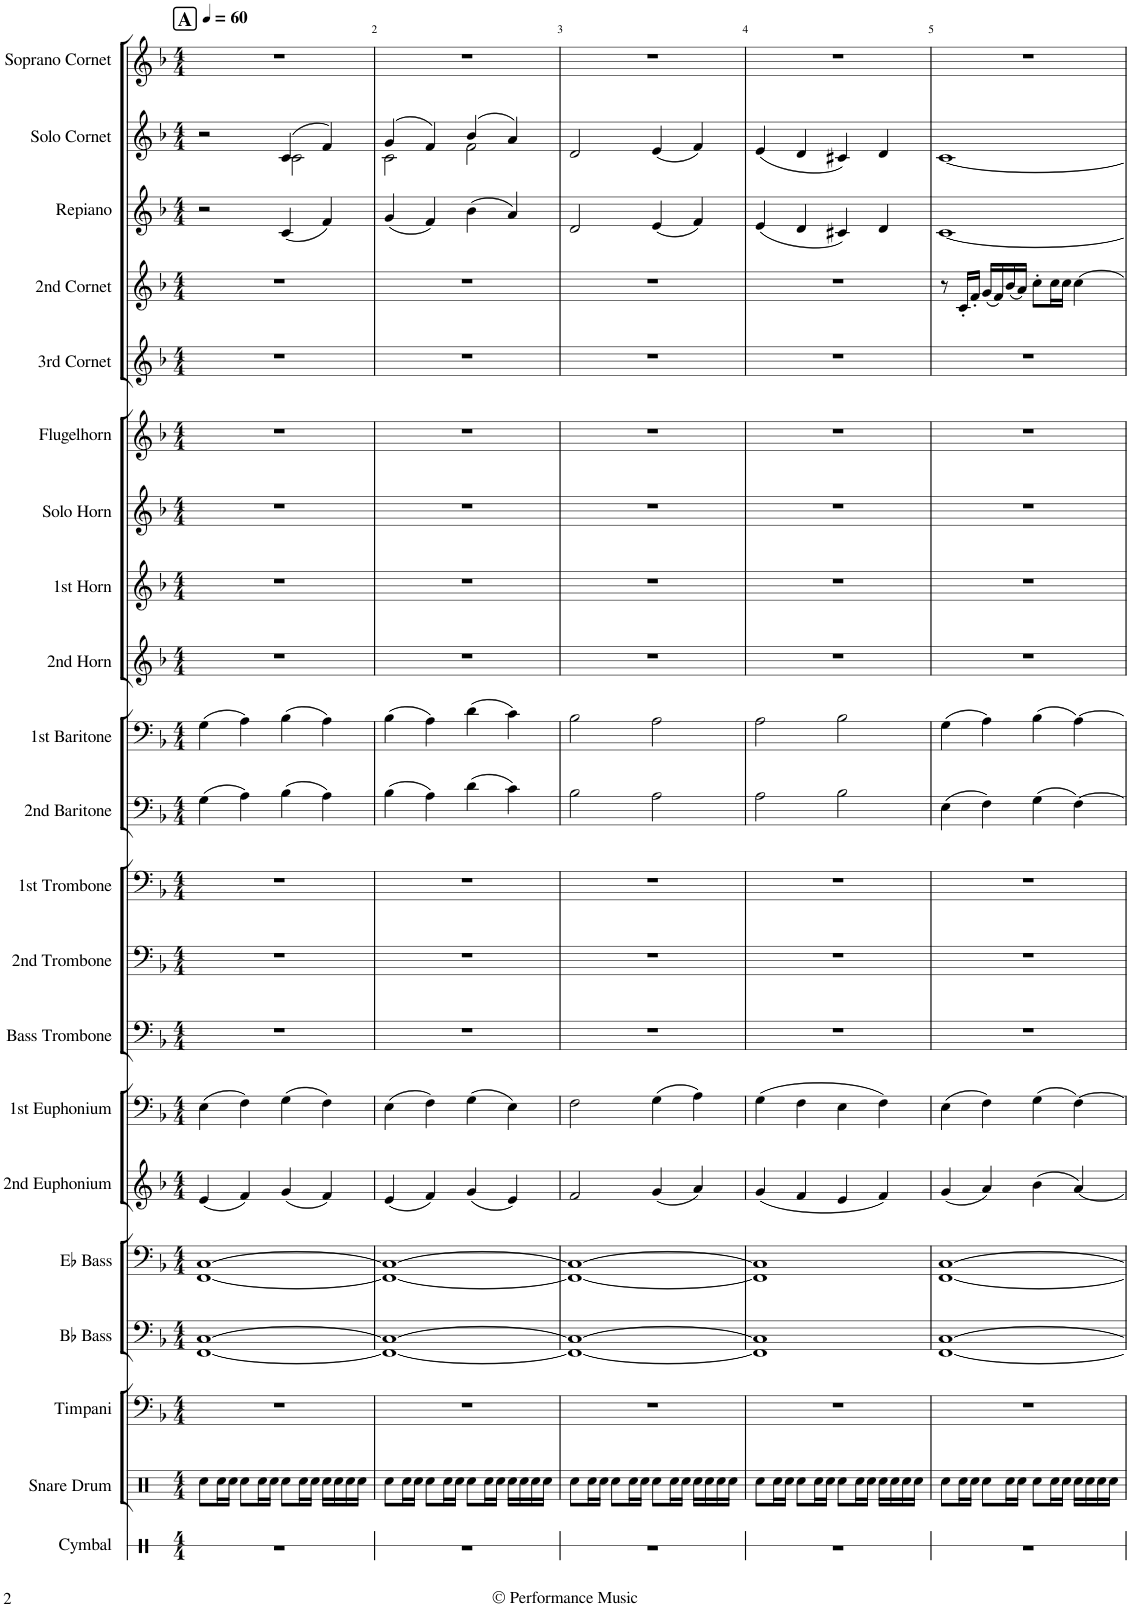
**kern	**kern	**kern	**kern	**kern	**kern	**kern	**kern	**kern	**kern	**kern	**kern	**kern	**kern	**kern	**kern	**kern	**kern	**kern	**kern	**kern
*part21	*part20	*part19	*part18	*part17	*part16	*part15	*part14	*part13	*part12	*part11	*part10	*part9	*part8	*part7	*part6	*part5	*part4	*part3	*part2	*part1
*staff21	*staff20	*staff19	*staff18	*staff17	*staff16	*staff15	*staff14	*staff13	*staff12	*staff11	*staff10	*staff9	*staff8	*staff7	*staff6	*staff5	*staff4	*staff3	*staff2	*staff1
*I"Cymbal	*I"Snare Drum	*I"Timpani	*I"Bb Bass	*I"Eb Bass	*I"2nd Euphonium	*I"1st Euphonium	*I"Bass Trombone	*I"2nd Trombone	*I"1st Trombone	*I"2nd Baritone	*I"1st Baritone	*I"2nd Horn	*I"1st Horn	*I"Solo Horn	*I"Flugelhorn	*I"3rd Cornet	*I"2nd Cornet	*I"Repiano	*I"Solo Cornet	*I"Soprano Cornet
*I'Cym.	*I'Snare.	*I'Timp.	*I'Bb Bs.	*I'Eb Bs.	*I'2nd Euph.	*I'1st Euph.	*I'B. Tbn.	*I'2nd Tbn.	*I'1st Tbn.	*I'2nd Bar.	*I'1st Bar.	*I'2nd Hn.	*I'1st Hn.	*I'Solo Hn.	*I'Flghn.	*I'3rd Cnt.	*I'2nd Cnt.	*I'Rep.	*I'Solo Cnt.	*I'Sop. Cnt.
*stria1	*	*	*	*	*	*	*	*	*	*	*	*	*	*	*	*	*	*	*	*
*clefX	*clefX	*clefF4	*clefF4	*clefF4	*clefG2	*clefF4	*clefF4	*clefF4	*clefF4	*clefF4	*clefF4	*clefG2	*clefG2	*clefG2	*clefG2	*clefG2	*clefG2	*clefG2	*clefG2	*clefG2
*	*	*	*	*	*	*	*	*	*	*ITrd4c7	*ITrd4c7	*ITrd4c7	*ITrd4c7	*ITrd4c7	*ITrd1c2	*ITrd1c2	*ITrd1c2	*ITrd1c2	*ITrd1c2	*ITrd1c2
*k[]	*k[]	*k[b-]	*k[b-]	*k[b-]	*k[b-]	*k[b-]	*k[b-]	*k[b-]	*k[b-]	*k[b-]	*k[b-]	*k[b-]	*k[b-]	*k[b-]	*k[b-]	*k[b-]	*k[b-]	*k[b-]	*k[b-]	*k[b-]
*M4/4	*M4/4	*M4/4	*M4/4	*M4/4	*M4/4	*M4/4	*M4/4	*M4/4	*M4/4	*M4/4	*M4/4	*M4/4	*M4/4	*M4/4	*M4/4	*M4/4	*M4/4	*M4/4	*M4/4	*M4/4
*MM60	*MM60	*MM60	*MM60	*MM60	*MM60	*MM60	*MM60	*MM60	*MM60	*MM60	*MM60	*MM60	*MM60	*MM60	*MM60	*MM60	*MM60	*MM60	*MM60	*MM60
!!LO:REH:place=s1:a:B:cj:fs=14:t=A
=1	=1	=1	=1	=1	=1	=1	=1	=1	=1	=1	=1	=1	=1	=1	=1	=1	=1	=1	=1	=1
*	*	*	*	*	*	*	*	*	*	*	*	*	*	*	*	*	*	*	*^	*
1r	8Rcc\L	1r	[1FF [1C	[1FF [1C	(4e/	(4E\	1r	1r	1r	(4G\	(4G\	1r	1r	1r	1r	1r	1r	2r	2r	2ryy	1r
.	16Rcc\L	.	.	.	.	.	.	.	.	.	.	.	.	.	.	.	.	.	.	.	.
.	16Rcc\JJ	.	.	.	.	.	.	.	.	.	.	.	.	.	.	.	.	.	.	.	.
.	8Rcc\L	.	.	.	4f/)	4F\)	.	.	.	4A\)	4A\)	.	.	.	.	.	.	.	.	.	.
.	16Rcc\L	.	.	.	.	.	.	.	.	.	.	.	.	.	.	.	.	.	.	.	.
.	16Rcc\JJ	.	.	.	.	.	.	.	.	.	.	.	.	.	.	.	.	.	.	.	.
.	8Rcc\L	.	.	.	(4g/	(4G\	.	.	.	(4B-\	(4B-\	.	.	.	.	.	.	(4c/	(4c/	2c\	.
.	16Rcc\L	.	.	.	.	.	.	.	.	.	.	.	.	.	.	.	.	.	.	.	.
.	16Rcc\JJ	.	.	.	.	.	.	.	.	.	.	.	.	.	.	.	.	.	.	.	.
.	16Rcc\LL	.	.	.	4f/)	4F\)	.	.	.	4A\)	4A\)	.	.	.	.	.	.	4f/)	4f/)	.	.
.	16Rcc\	.	.	.	.	.	.	.	.	.	.	.	.	.	.	.	.	.	.	.	.
.	16Rcc\	.	.	.	.	.	.	.	.	.	.	.	.	.	.	.	.	.	.	.	.
.	16Rcc\JJ	.	.	.	.	.	.	.	.	.	.	.	.	.	.	.	.	.	.	.	.
=2	=2	=2	=2	=2	=2	=2	=2	=2	=2	=2	=2	=2	=2	=2	=2	=2	=2	=2	=2	=2	=2
1r	8Rcc\L	1r	1FF_ 1C_	1FF_ 1C_	(4e/	(4E\	1r	1r	1r	(4B-\	(4B-\	1r	1r	1r	1r	1r	1r	(4g/	(4g/	2c\	1r
.	16Rcc\L	.	.	.	.	.	.	.	.	.	.	.	.	.	.	.	.	.	.	.	.
.	16Rcc\JJ	.	.	.	.	.	.	.	.	.	.	.	.	.	.	.	.	.	.	.	.
.	8Rcc\L	.	.	.	4f/)	4F\)	.	.	.	4A\)	4A\)	.	.	.	.	.	.	4f/)	4f/)	.	.
.	16Rcc\L	.	.	.	.	.	.	.	.	.	.	.	.	.	.	.	.	.	.	.	.
.	16Rcc\JJ	.	.	.	.	.	.	.	.	.	.	.	.	.	.	.	.	.	.	.	.
.	8Rcc\L	.	.	.	(4g/	(4G\	.	.	.	(4d\	(4d\	.	.	.	.	.	.	(4b-\	(4b-/	2f\	.
.	16Rcc\L	.	.	.	.	.	.	.	.	.	.	.	.	.	.	.	.	.	.	.	.
.	16Rcc\JJ	.	.	.	.	.	.	.	.	.	.	.	.	.	.	.	.	.	.	.	.
.	16Rcc\LL	.	.	.	4e/)	4E\)	.	.	.	4c\)	4c\)	.	.	.	.	.	.	4a/)	4a/)	.	.
.	16Rcc\	.	.	.	.	.	.	.	.	.	.	.	.	.	.	.	.	.	.	.	.
.	16Rcc\	.	.	.	.	.	.	.	.	.	.	.	.	.	.	.	.	.	.	.	.
.	16Rcc\JJ	.	.	.	.	.	.	.	.	.	.	.	.	.	.	.	.	.	.	.	.
*	*	*	*	*	*	*	*	*	*	*	*	*	*	*	*	*	*	*	*v	*v	*
=3	=3	=3	=3	=3	=3	=3	=3	=3	=3	=3	=3	=3	=3	=3	=3	=3	=3	=3	=3	=3
1r	8Rcc\L	1r	1FF_ 1C_	1FF_ 1C_	2f/	2F\	1r	1r	1r	2B-\	2B-\	1r	1r	1r	1r	1r	1r	2d/	2d/	1r
.	16Rcc\L	.	.	.	.	.	.	.	.	.	.	.	.	.	.	.	.	.	.	.
.	16Rcc\JJ	.	.	.	.	.	.	.	.	.	.	.	.	.	.	.	.	.	.	.
.	8Rcc\L	.	.	.	.	.	.	.	.	.	.	.	.	.	.	.	.	.	.	.
.	16Rcc\L	.	.	.	.	.	.	.	.	.	.	.	.	.	.	.	.	.	.	.
.	16Rcc\JJ	.	.	.	.	.	.	.	.	.	.	.	.	.	.	.	.	.	.	.
.	8Rcc\L	.	.	.	(4g/	(4G\	.	.	.	2A\	2A\	.	.	.	.	.	.	(4e/	(4e/	.
.	16Rcc\L	.	.	.	.	.	.	.	.	.	.	.	.	.	.	.	.	.	.	.
.	16Rcc\JJ	.	.	.	.	.	.	.	.	.	.	.	.	.	.	.	.	.	.	.
.	16Rcc\LL	.	.	.	4a/)	4A\)	.	.	.	.	.	.	.	.	.	.	.	4f/)	4f/)	.
.	16Rcc\	.	.	.	.	.	.	.	.	.	.	.	.	.	.	.	.	.	.	.
.	16Rcc\	.	.	.	.	.	.	.	.	.	.	.	.	.	.	.	.	.	.	.
.	16Rcc\JJ	.	.	.	.	.	.	.	.	.	.	.	.	.	.	.	.	.	.	.
=4	=4	=4	=4	=4	=4	=4	=4	=4	=4	=4	=4	=4	=4	=4	=4	=4	=4	=4	=4	=4
1r	8Rcc\L	1r	1FF] 1C]	1FF] 1C]	(4g/	(4G\	1r	1r	1r	2A\	2A\	1r	1r	1r	1r	1r	1r	(4e/	(4e/	1r
.	16Rcc\L	.	.	.	.	.	.	.	.	.	.	.	.	.	.	.	.	.	.	.
.	16Rcc\JJ	.	.	.	.	.	.	.	.	.	.	.	.	.	.	.	.	.	.	.
.	8Rcc\L	.	.	.	4f/	4F\	.	.	.	.	.	.	.	.	.	.	.	4d/	4d/	.
.	16Rcc\L	.	.	.	.	.	.	.	.	.	.	.	.	.	.	.	.	.	.	.
.	16Rcc\JJ	.	.	.	.	.	.	.	.	.	.	.	.	.	.	.	.	.	.	.
.	8Rcc\L	.	.	.	4e/	4E\	.	.	.	2B-\	2B-\	.	.	.	.	.	.	4c#X/)	4c#X/)	.
.	16Rcc\L	.	.	.	.	.	.	.	.	.	.	.	.	.	.	.	.	.	.	.
.	16Rcc\JJ	.	.	.	.	.	.	.	.	.	.	.	.	.	.	.	.	.	.	.
.	16Rcc\LL	.	.	.	4f/)	4F\)	.	.	.	.	.	.	.	.	.	.	.	4d/	4d/	.
.	16Rcc\	.	.	.	.	.	.	.	.	.	.	.	.	.	.	.	.	.	.	.
.	16Rcc\	.	.	.	.	.	.	.	.	.	.	.	.	.	.	.	.	.	.	.
.	16Rcc\JJ	.	.	.	.	.	.	.	.	.	.	.	.	.	.	.	.	.	.	.
=5	=5	=5	=5	=5	=5	=5	=5	=5	=5	=5	=5	=5	=5	=5	=5	=5	=5	=5	=5	=5
1r	8Rcc\L	1r	[1FF [1C	[1FF [1C	(4g/	(4E\	1r	1r	1r	(4E\	(4G\	1r	1r	1r	1r	1r	8r	[1c	[1c	1r
.	16Rcc\L	.	.	.	.	.	.	.	.	.	.	.	.	.	.	.	16c'/LL	.	.	.
.	16Rcc\JJ	.	.	.	.	.	.	.	.	.	.	.	.	.	.	.	16f'/JJ	.	.	.
.	8Rcc\L	.	.	.	4a/)	4F\)	.	.	.	4F\)	4A\)	.	.	.	.	.	(16g/LL	.	.	.
.	.	.	.	.	.	.	.	.	.	.	.	.	.	.	.	.	16f/)	.	.	.
.	16Rcc\L	.	.	.	.	.	.	.	.	.	.	.	.	.	.	.	(16b-/	.	.	.
.	16Rcc\JJ	.	.	.	.	.	.	.	.	.	.	.	.	.	.	.	16a/JJ)	.	.	.
.	8Rcc\L	.	.	.	(4b-\	(4G\	.	.	.	(4G\	(4B-\	.	.	.	.	.	8cc'\L	.	.	.
.	16Rcc\L	.	.	.	.	.	.	.	.	.	.	.	.	.	.	.	16cc\L	.	.	.
.	16Rcc\JJ	.	.	.	.	.	.	.	.	.	.	.	.	.	.	.	16cc\JJ	.	.	.
.	16Rcc\LL	.	.	.	[4a/)	[4F\)	.	.	.	[4F\)	[4A\)	.	.	.	.	.	[4cc\	.	.	.
.	16Rcc\	.	.	.	.	.	.	.	.	.	.	.	.	.	.	.	.	.	.	.
.	16Rcc\	.	.	.	.	.	.	.	.	.	.	.	.	.	.	.	.	.	.	.
.	16Rcc\JJ	.	.	.	.	.	.	.	.	.	.	.	.	.	.	.	.	.	.	.
=	=	=	=	=	=	=	=	=	=	=	=	=	=	=	=	=	=	=	=	=
*-	*-	*-	*-	*-	*-	*-	*-	*-	*-	*-	*-	*-	*-	*-	*-	*-	*-	*-	*-	*-
